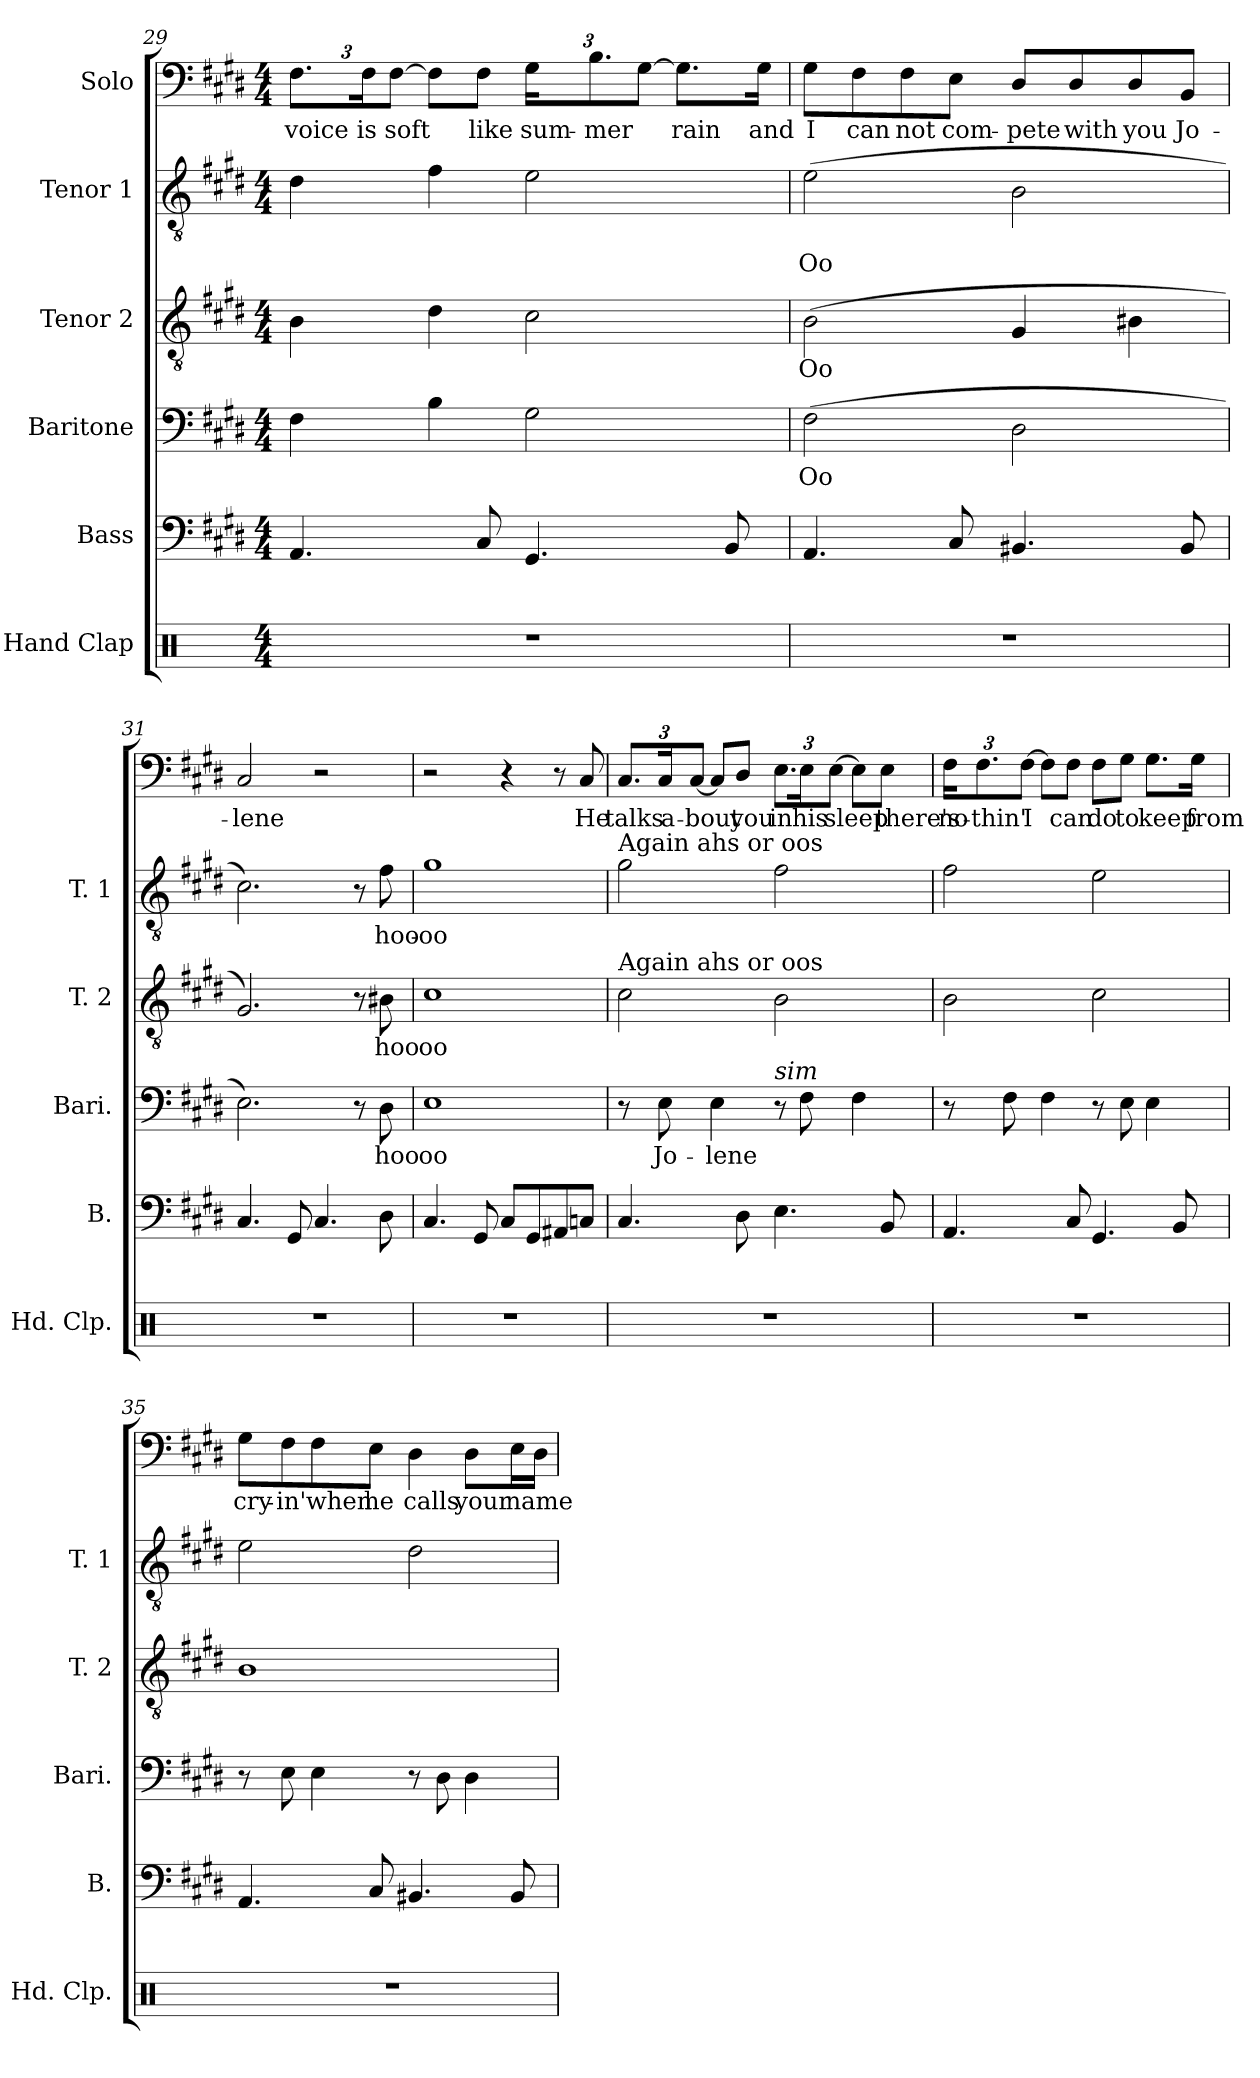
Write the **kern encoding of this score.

**kern	**kern	**kern	**text	**kern	**text	**kern	**text	**text	**kern	**text
*part6	*part5	*part4	*part4	*part3	*part3	*part2	*part2	*part2	*part1	*part1
*staff6	*staff5	*staff4	*staff4	*staff3	*staff3	*staff2	*staff2	*staff2	*staff1	*staff1
*I"Hand Clap	*I"Bass	*I"Baritone	*	*I"Tenor 2	*	*I"Tenor 1	*	*	*I"Solo	*
*I'Hd. Clp.	*I'B.	*I'Bari.	*	*I'T. 2	*	*I'T. 1	*	*	*	*
!!LO:PB:g=z
*clefX	*clefF4	*clefF4	*	*clefGv2	*	*clefGv2	*	*	*clefF4	*
*k[]	*k[f#c#g#d#]	*k[f#c#g#d#]	*	*k[f#c#g#d#]	*	*k[f#c#g#d#]	*	*	*k[f#c#g#d#]	*
*M4/4	*M4/4	*M4/4	*	*M4/4	*	*M4/4	*	*	*M4/4	*
*	*	*	*	*	*	*	*	*	*Xbrackettup	*
=29	=29	=29	=29	=29	=29	=29	=29	=29	=29	=29
!	!	!	!	!	!	!	!	!	!	!LO:LY:b
1r	4.AA/	4F#\	.	4B\	.	4d#\	.	.	12.F#\L	voice
!	!	!	!	!	!	!	!	!	!	!LO:LY:b
.	.	.	.	.	.	.	.	.	24F#\K	is
!	!	!	!	!	!	!	!	!	!	!LO:LY:b
.	.	.	.	.	.	.	.	.	[12F#\J	soft
.	.	4B\	.	4d#\	.	4f#\	.	.	8F#\L]	.
!	!	!	!	!	!	!	!	!	!	!LO:LY:b
.	8C#/	.	.	.	.	.	.	.	8F#\J	like
!	!	!	!	!	!	!	!	!	!	!LO:LY:b
.	4.GG#/	2G#\	.	2c#\	.	2e\	.	.	24G#\KL	sum-
!	!	!	!	!	!	!	!	!	!	!LO:LY:b
.	.	.	.	.	.	.	.	.	12.B\	mer
.	.	.	.	.	.	.	.	.	[12G#\J	.
!	!	!	!	!	!	!	!	!	!	!LO:LY:b
.	.	.	.	.	.	.	.	.	8.G#\L]	rain
.	8BB/	.	.	.	.	.	.	.	.	.
!	!	!	!	!	!	!	!	!	!	!LO:LY:b
.	.	.	.	.	.	.	.	.	16G#\Jk	and
=30	=30	=30	=30	=30	=30	=30	=30	=30	=30	=30
!	!	!	!LO:LY:b	!	!LO:LY:b	!	!	!LO:LY:b	!	!LO:LY:b
1r	4.AA/	(2F#\	Oo	(2B\	Oo	(2e\	.	Oo	8G#\L	I
!	!	!	!	!	!	!	!	!	!	!LO:LY:b
.	.	.	.	.	.	.	.	.	8F#\	can
!	!	!	!	!	!	!	!	!	!	!LO:LY:b
.	.	.	.	.	.	.	.	.	8F#\	not
!	!	!	!	!	!	!	!	!	!	!LO:LY:b
.	8C#/	.	.	.	.	.	.	.	8E\J	com-
!	!	!	!	!	!	!	!	!	!	!LO:LY:b
.	4.BB#X/	2D#\	.	4G#/	.	2B\	.	.	8D#/L	-pete
!	!	!	!	!	!	!	!	!	!	!LO:LY:b
.	.	.	.	.	.	.	.	.	8D#/	with
!	!	!	!	!	!	!	!	!	!	!LO:LY:b
.	.	.	.	4B#X\	.	.	.	.	8D#/	you
!	!	!	!	!	!	!	!	!	!	!LO:LY:b
.	8BB#/	.	.	.	.	.	.	.	8BB/J	Jo-
=31	=31	=31	=31	=31	=31	=31	=31	=31	=31	=31
!	!	!	!	!	!	!	!	!	!	!LO:LY:b
1r	4.C#/	2.E\)	.	2.G#/)	.	2.c#\)	.	.	2C#/	-lene
.	8GG#/	.	.	.	.	.	.	.	.	.
.	4.C#/	.	.	.	.	.	.	.	2r	.
.	.	8r	.	8r	.	8r	.	.	.	.
!	!	!	!LO:LY:b	!	!LO:LY:b	!	!LO:LY:b	!	!	!
.	8D#\	8D#\	hoo	8B#X\	hoo	8f#\	hoo-	.	.	.
!!LO:PB:g=z
=32	=32	=32	=32	=32	=32	=32	=32	=32	=32	=32
!	!	!	!LO:LY:b	!	!LO:LY:b	!	!LO:LY:b	!	!	!
1r	4.C#/	1E	oo	1c#	oo	1g#	-oo	.	2r	.
.	8GG#/	.	.	.	.	.	.	.	.	.
.	8C#/L	.	.	.	.	.	.	.	4r	.
.	8GG#/	.	.	.	.	.	.	.	.	.
.	8AA#X/	.	.	.	.	.	.	.	8r	.
!	!	!	!	!	!	!	!	!	!	!LO:LY:b
.	8Cn/J	.	.	.	.	.	.	.	8C#/	He
=33	=33	=33	=33	=33	=33	=33	=33	=33	=33	=33
!	!	!	!	!	!	!LO:TX:a:t=Again ahs or oos	!	!	!	!
!	!	!	!	!LO:TX:a:t=Again ahs or oos	!	!	!	!	!	!
!	!	!	!	!	!	!	!	!	!	!LO:LY:b
1r	4.C#/	8r	.	2c#\	.	2g#\	.	.	12.C#/L	talks
!	!	!	!LO:LY:b	!	!	!	!	!	!	!LO:LY:b
.	.	8E\	Jo-	.	.	.	.	.	24C#/K	a-
!	!	!	!	!	!	!	!	!	!	!LO:LY:b
.	.	.	.	.	.	.	.	.	[12C#/J	-bout
!	!	!	!LO:LY:b	!	!	!	!	!	!	!
.	.	4E\	-lene	.	.	.	.	.	8C#/L]	.
!	!	!	!	!	!	!	!	!	!	!LO:LY:b
.	8D#\	.	.	.	.	.	.	.	8D#/J	you
!	!	!LO:TX:a:i:t=sim	!	!	!	!	!	!	!	!
!	!	!	!	!	!	!	!	!	!	!LO:LY:b
.	4.E\	8r	.	2B\	.	2f#\	.	.	12.E\L	in
!	!	!	!	!	!	!	!	!	!	!LO:LY:b
.	.	8F#\	.	.	.	.	.	.	24E\K	his
!	!	!	!	!	!	!	!	!	!	!LO:LY:b
.	.	.	.	.	.	.	.	.	[12E\J	sleep
.	.	4F#\	.	.	.	.	.	.	8E\L]	.
!	!	!	!	!	!	!	!	!	!	!LO:LY:b
.	8BB/	.	.	.	.	.	.	.	8E\J	there's
!!LO:LB:g=z
=34	=34	=34	=34	=34	=34	=34	=34	=34	=34	=34
!	!	!	!	!	!	!	!	!	!	!LO:LY:b
1r	4.AA/	8r	.	2B\	.	2f#\	.	.	24F#\KL	no-
!	!	!	!	!	!	!	!	!	!	!LO:LY:b
.	.	.	.	.	.	.	.	.	12.F#\	thin'
.	.	8F#\	.	.	.	.	.	.	.	.
!	!	!	!	!	!	!	!	!	!	!LO:LY:b
.	.	.	.	.	.	.	.	.	[12F#\J	I
.	.	4F#\	.	.	.	.	.	.	8F#\L]	.
!	!	!	!	!	!	!	!	!	!	!LO:LY:b
.	8C#/	.	.	.	.	.	.	.	8F#\J	can
!	!	!	!	!	!	!	!	!	!	!LO:LY:b
.	4.GG#/	8r	.	2c#\	.	2e\	.	.	8F#\L	do
!	!	!	!	!	!	!	!	!	!	!LO:LY:b
.	.	8E\	.	.	.	.	.	.	8G#\J	to
!	!	!	!	!	!	!	!	!	!	!LO:LY:b
.	.	4E\	.	.	.	.	.	.	8.G#\L	keep
.	8BB/	.	.	.	.	.	.	.	.	.
!	!	!	!	!	!	!	!	!	!	!LO:LY:b
.	.	.	.	.	.	.	.	.	16G#\Jk	from
=35	=35	=35	=35	=35	=35	=35	=35	=35	=35	=35
!	!	!	!	!	!	!	!	!	!	!LO:LY:b
1r	4.AA/	8r	.	1B	.	2e\	.	.	8G#\L	cry-
!	!	!	!	!	!	!	!	!	!	!LO:LY:b
.	.	8E\	.	.	.	.	.	.	8F#\	-in'
!	!	!	!	!	!	!	!	!	!	!LO:LY:b
.	.	4E\	.	.	.	.	.	.	8F#\	when
!	!	!	!	!	!	!	!	!	!	!LO:LY:b
.	8C#/	.	.	.	.	.	.	.	8E\J	he
!	!	!	!	!	!	!	!	!	!	!LO:LY:b
.	4.BB#X/	8r	.	.	.	2d#\	.	.	4D#\	calls
.	.	8D#\	.	.	.	.	.	.	.	.
!	!	!	!	!	!	!	!	!	!	!LO:LY:b
.	.	4D#\	.	.	.	.	.	.	8D#\L	your
!	!	!	!	!	!	!	!	!	!	!LO:LY:b
.	8BB#/	.	.	.	.	.	.	.	16E\L	name
.	.	.	.	.	.	.	.	.	16D#\JJ	.
=	=	=	=	=	=	=	=	=	=	=
*-	*-	*-	*-	*-	*-	*-	*-	*-	*-	*-
